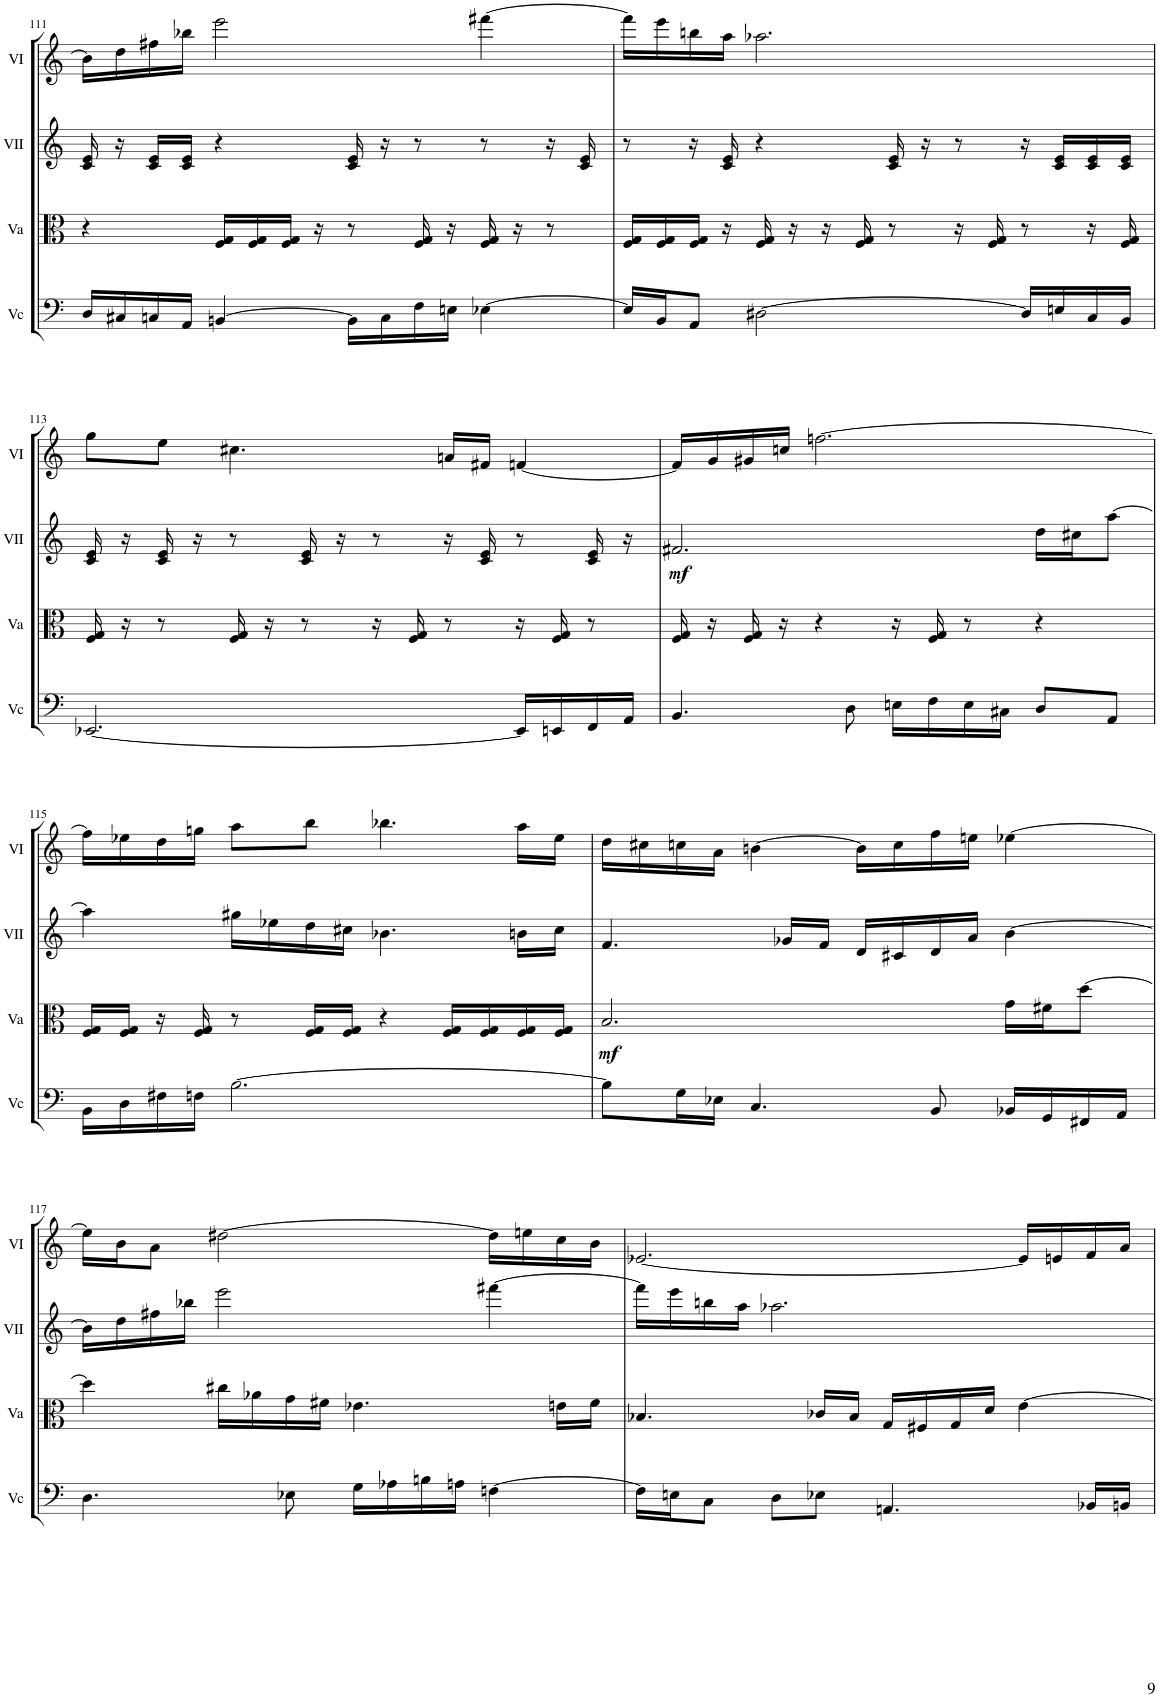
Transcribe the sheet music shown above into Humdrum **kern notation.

**kern	**kern	**dynam	**kern	**dynam	**kern
*part4	*part3	*part3	*part2	*part2	*part1
*staff4	*staff3	*staff3	*staff2	*staff2	*staff1
*I"Vc	*I"Va	*	*I"VII	*	*I"VI
*I'Vc	*I'Va	*	*I'VII	*	*I'VI
!!LO:PB:g=z
*clefF4	*clefC3	*	*clefG2	*	*clefG2
*k[]	*k[]	*	*k[]	*	*k[]
*M4/4	*M4/4	*	*M4/4	*	*M4/4
=111	=111	=111	=111	=111	=111
16D/LL	4r	.	16c/ 16e/	.	16b\LL]
16C#X/	.	.	16r	.	16dd\
16Cn/	.	.	16c/ 16e/LL	.	16ff#X\
16AA/JJ	.	.	16c/ 16e/JJ	.	16bb-X\JJ
[4BBn/	16F/ 16G/LL	.	4r	.	2eee\
.	16F/ 16G/	.	.	.	.
.	16F/ 16G/JJ	.	.	.	.
.	16r	.	.	.	.
16BB\LL]	8r	.	16c/ 16e/	.	.
16C\	.	.	16r	.	.
16F\	16F/ 16G/	.	8r	.	.
16En\JJ	16r	.	.	.	.
[4E-X\	16F/ 16G/	.	8r	.	[4fff#X\
.	16r	.	.	.	.
.	8r	.	16r	.	.
.	.	.	16c/ 16e/	.	.
=112	=112	=112	=112	=112	=112
16E-/LL]	16F/ 16G/LL	.	8r	.	16fff#\LL]
16BB/J	16F/ 16G/	.	.	.	16eee\
8AA/J	16F/ 16G/JJ	.	16r	.	16bbn\
.	16r	.	16c/ 16e/	.	16aa\JJ
[2D#X\	16F/ 16G/	.	4r	.	2.aa-X\
.	16r	.	.	.	.
.	16r	.	.	.	.
.	16F/ 16G/	.	.	.	.
.	8r	.	16c/ 16e/	.	.
.	.	.	16r	.	.
.	16r	.	8r	.	.
.	16F/ 16G/	.	.	.	.
16D#/LL]	8r	.	16r	.	.
16En/	.	.	16c/ 16e/LL	.	.
16C/	16r	.	16c/ 16e/	.	.
16BB/JJ	16F/ 16G/	.	16c/ 16e/JJ	.	.
!!LO:LB:g=z
=113	=113	=113	=113	=113	=113
[2.EE-X/	16F/ 16G/	.	16c/ 16e/	.	8gg\L
.	16r	.	16r	.	.
.	8r	.	16c/ 16e/	.	8ee\J
.	.	.	16r	.	.
.	16F/ 16G/	.	8r	.	4.cc#X\
.	16r	.	.	.	.
.	8r	.	16c/ 16e/	.	.
.	.	.	16r	.	.
.	16r	.	8r	.	.
.	16F/ 16G/	.	.	.	.
.	8r	.	16r	.	16an/LL
.	.	.	16c/ 16e/	.	16f#X/JJ
16EE-/LL]	16r	.	8r	.	[4fn/
16EEn/	16F/ 16G/	.	.	.	.
16FF/	8r	.	16c/ 16e/	.	.
16AA/JJ	.	.	16r	.	.
=114	=114	=114	=114	=114	=114
!	!	!	!	!LO:DY:b	!
4.BB/	16F/ 16G/	.	2.f#X/	mf	16f/LL]
.	16r	.	.	.	16g/
.	16F/ 16G/	.	.	.	16g#X/
.	16r	.	.	.	16ccn/JJ
.	4r	.	.	.	[2.ffn\
8D\	.	.	.	.	.
16En\LL	16r	.	.	.	.
16F\	16F/ 16G/	.	.	.	.
16E\	8r	.	.	.	.
16C#X\JJ	.	.	.	.	.
8D/L	4r	.	16dd\LL	.	.
.	.	.	16cc#X\J	.	.
8AA/J	.	.	[8aa\J	.	.
!!LO:LB:g=z
=115	=115	=115	=115	=115	=115
16BB\LL	16F/ 16G/LL	.	4aa\]	.	16ff\LL]
16D\	16F/ 16G/JJ	.	.	.	16ee-X\
16F#X\	16r	.	.	.	16dd\
16Fn\JJ	16F/ 16G/	.	.	.	16ggn\JJ
[2.B\	8r	.	16gg#X\LL	.	8aa\L
.	.	.	16ee-X\	.	.
.	16F/ 16G/LL	.	16dd\	.	8bb\J
.	16F/ 16G/JJ	.	16cc#X\JJ	.	.
.	4r	.	4.b-X\	.	4.bb-X\
.	16F/ 16G/LL	.	.	.	.
.	16F/ 16G/	.	.	.	.
.	16F/ 16G/	.	16bn\LL	.	16aa\LL
.	16F/ 16G/JJ	.	16cc#\JJ	.	16ee-\JJ
=116	=116	=116	=116	=116	=116
!	!	!LO:DY:b	!	!	!
8B\L]	2.B/	mf	4.f/	.	16dd\LL
.	.	.	.	.	16cc#X\
16G\L	.	.	.	.	16ccn\
16E-X\JJ	.	.	.	.	16a\JJ
4.C/	.	.	.	.	[4bn\
.	.	.	16g-X/LL	.	.
.	.	.	16f/JJ	.	.
.	.	.	16d/LL	.	16b\LL]
.	.	.	16c#X/	.	16cc\
8BB/	.	.	16d/	.	16ff\
.	.	.	16a/JJ	.	16een\JJ
16BB-X/LL	16g\LL	.	[4b\	.	[4ee-X\
16GG/	16f#X\J	.	.	.	.
16FF#X/	[8dd\J	.	.	.	.
16AA/JJ	.	.	.	.	.
!!LO:LB:g=z
=117	=117	=117	=117	=117	=117
4.D\	4dd\]	.	16b\LL]	.	16ee-\LL]
.	.	.	16dd\	.	16b\J
.	.	.	16ff#X\	.	8a\J
.	.	.	16bb-X\JJ	.	.
.	16cc#X\LL	.	2eee\	.	[2dd#X\
.	16a-X\	.	.	.	.
8E-X\	16g\	.	.	.	.
.	16f#X\JJ	.	.	.	.
16G\LL	4.e-X\	.	.	.	.
16A-X\	.	.	.	.	.
16Bn\	.	.	.	.	.
16An\JJ	.	.	.	.	.
[4Fn\	.	.	[4fff#X\	.	16dd#\LL]
.	.	.	.	.	16een\
.	16en\LL	.	.	.	16cc\
.	16f#\JJ	.	.	.	16b\JJ
=118	=118	=118	=118	=118	=118
16F\LL]	4.B-X/	.	16fff#\LL]	.	[2.e-X/
16En\J	.	.	16eee\	.	.
8C\J	.	.	16bbn\	.	.
.	.	.	16aa\JJ	.	.
8D\L	.	.	2.aa-X\	.	.
8E-X\J	16c-X/LL	.	.	.	.
.	16B-/JJ	.	.	.	.
4.AAn/	16G/LL	.	.	.	.
.	16F#X/	.	.	.	.
.	16G/	.	.	.	.
.	16d/JJ	.	.	.	.
.	[4e\	.	.	.	16e-/LL]
.	.	.	.	.	16en/
16BB-X/LL	.	.	.	.	16f/
16BBn/JJ	.	.	.	.	16a/JJ
=	=	=	=	=	=
*-	*-	*-	*-	*-	*-
